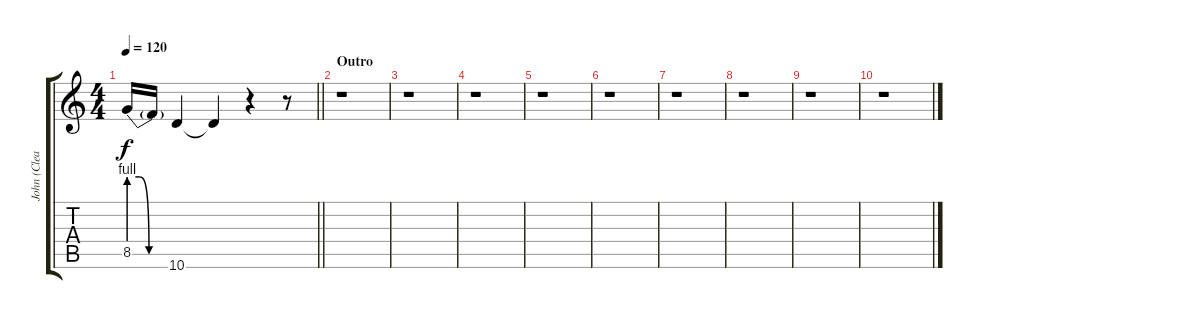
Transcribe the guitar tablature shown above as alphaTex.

\track ("John (Clean 2)" "John (Clea") {instrument electricguitarclean}
\staff {score tabs}
\tuning (E4 B3 G3 D3 A2 E2) {hide}
\ts (4 4)
\tempo 120
\clef g2
\barLineRight lightlight
\ks c
8.5{be (custom 0 4 15 4 30 0 60 0) t}.16{dy f} 8.5{t}.16 10.6.4 10.6{t}.4 r.4 r.8 |
\section ("" "Outro")
r.1 |
r.1 |
r.1 |
r.1 |
r.1 |
r.1 |
r.1 |
r.1 |
r.1
